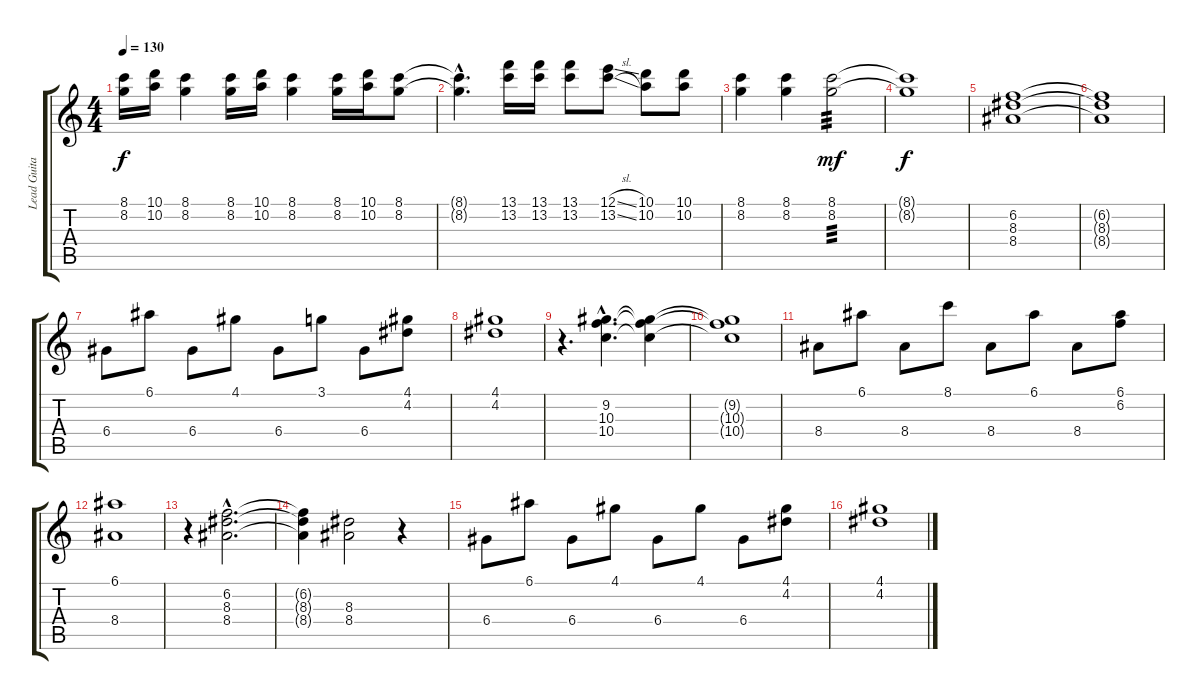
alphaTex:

\track ("Lead Guitar" "Lead Guita") {instrument distortionguitar}
\staff {score tabs}
\tuning (E4 B3 G3 D3 A2 E2) {hide}
\ts (4 4)
\tempo 130
\clef g2
\ks c
(8.1 8.2).16{dy f} (10.1 10.2).16 (8.1 8.2).4 (8.1 8.2).16 (10.1 10.2).16 (8.1 8.2).4 (8.1 8.2).16 (10.1 10.2).16 (8.1 8.2).8 |
(8.1{hac t} 8.2{hac t}).4{d} (13.1 13.2).16 (13.1 13.2).16 (13.1 13.2).8 (12.1{sl} 13.2{sl}).8 (10.1 10.2).8 (10.1 10.2).8 |
(8.1 8.2).4 (8.1 8.2).4 (8.1 8.2).2{tp 3 dy mf} |
(8.1{t} 8.2{t}).1{dy f} |
(6.2 8.3 8.4).1 |
(6.2{t} 8.3{t} 8.4{t}).1 |
6.4.8 6.1.8 6.4.8 4.1.8 6.4.8 3.1.8 6.4.8 (4.1 4.2).8 |
(4.1 4.2).1 |
r.4{d} (9.2{hac} 10.3{hac} 10.4{hac}).4{d} (9.2{t} 10.3{t} 10.4{t}).4 |
(9.2{t} 10.3{t} 10.4{t}).1 |
8.4.8 6.1.8 8.4.8 8.1.8 8.4.8 6.1.8 8.4.8 (6.1 6.2).8 |
(6.1 8.4).1 |
r.4 (6.2{hac} 8.3{hac} 8.4{hac}).2{d} |
(6.2{t} 8.3{t} 8.4{t}).4 (8.3 8.4).2 r.4 |
6.4.8 6.1.8 6.4.8 4.1.8 6.4.8 4.1.8 6.4.8 (4.1 4.2).8 |
(4.1 4.2).1
